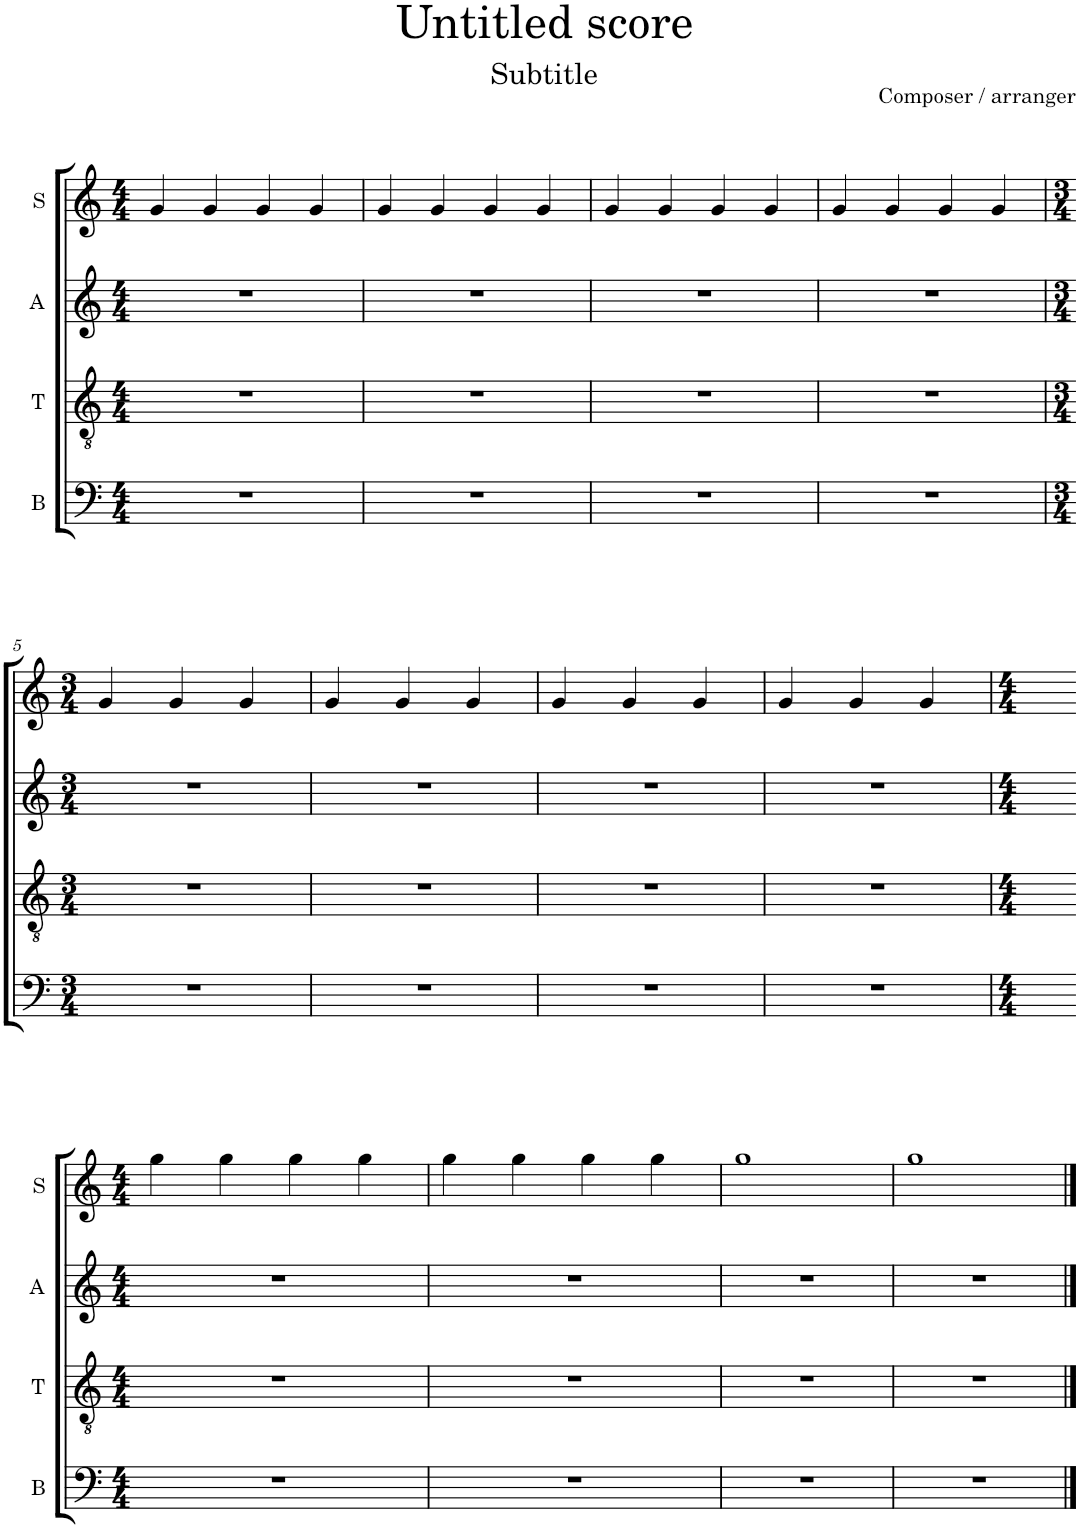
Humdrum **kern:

**kern	**kern	**kern	**kern
*part4	*part3	*part2	*part1
*staff4	*staff3	*staff2	*staff1
*I"B	*I"T	*I"A	*I"S
*clefF4	*clefGv2	*clefG2	*clefG2
*k[]	*k[]	*k[]	*k[]
*M4/4	*M4/4	*M4/4	*M4/4
=1	=1	=1	=1
1r	1r	1r	4g/
.	.	.	4g/
.	.	.	4g/
.	.	.	4g/
=2	=2	=2	=2
1r	1r	1r	4g/
.	.	.	4g/
.	.	.	4g/
.	.	.	4g/
=3	=3	=3	=3
1r	1r	1r	4g/
.	.	.	4g/
.	.	.	4g/
.	.	.	4g/
=4	=4	=4	=4
1r	1r	1r	4g/
.	.	.	4g/
.	.	.	4g/
.	.	.	4g/
!!LO:LB:g=z
=5	=5	=5	=5
*M3/4	*M3/4	*M3/4	*M3/4
2.r	2.r	2.r	4g/
.	.	.	4g/
.	.	.	4g/
=6	=6	=6	=6
2.r	2.r	2.r	4g/
.	.	.	4g/
.	.	.	4g/
=7	=7	=7	=7
2.r	2.r	2.r	4g/
.	.	.	4g/
.	.	.	4g/
=8	=8	=8	=8
2.r	2.r	2.r	4g/
.	.	.	4g/
.	.	.	4g/
=8X1	=8X1	=8X1	=8X1
*M4/4	*M4/4	*M4/4	*M4/4
1ryy	1ryy	1ryy	1ryy
!!LO:LB:g=z
=9-	=9-	=9-	=9-
*M4/4	*M4/4	*M4/4	*M4/4
1r	1r	1r	4gg\
.	.	.	4gg\
.	.	.	4gg\
.	.	.	4gg\
=10	=10	=10	=10
1r	1r	1r	4gg\
.	.	.	4gg\
.	.	.	4gg\
.	.	.	4gg\
=11	=11	=11	=11
1r	1r	1r	1gg
=12	=12	=12	=12
1r	1r	1r	1gg
==	==	==	==
*-	*-	*-	*-
